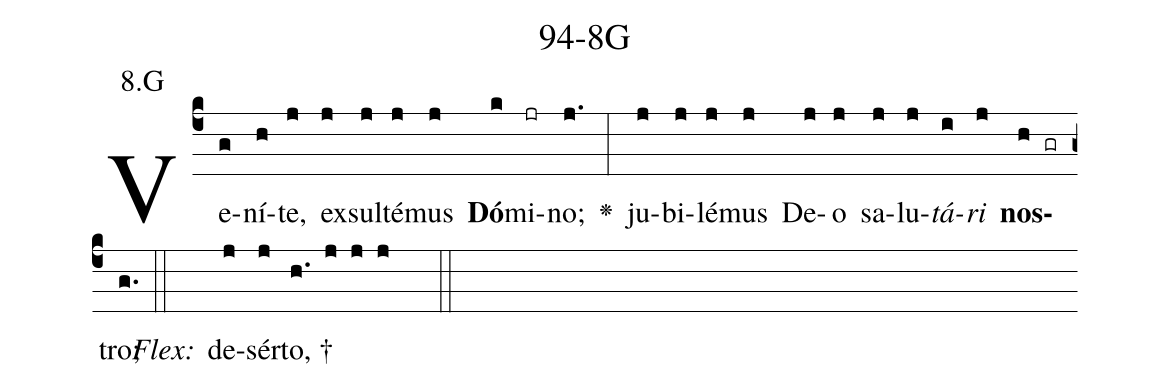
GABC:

name: 94-8G;
annotation: 8.G;
%%
(c4)Ve(g)ní(h)te,(j) ex(j)sul(j)té(j)mus(j) <b>Dó</b>(k)mi(jr)no;(j.) <v>\greheightstar</v>(:) ju(j)bi(j)lé(j)mus(j) De(j)o(j) sa(j)lu(j)<i>tá</i>(i)<i>ri</i>(j) <b>nos</b>(h gr)tro;(g.) (::)
<i>Flex:</i>()  de(j)sér(j)to, †(h. j j j  ::)

%E(j) u(j) o(i) u(j) a(h) e.(g.) (::)
